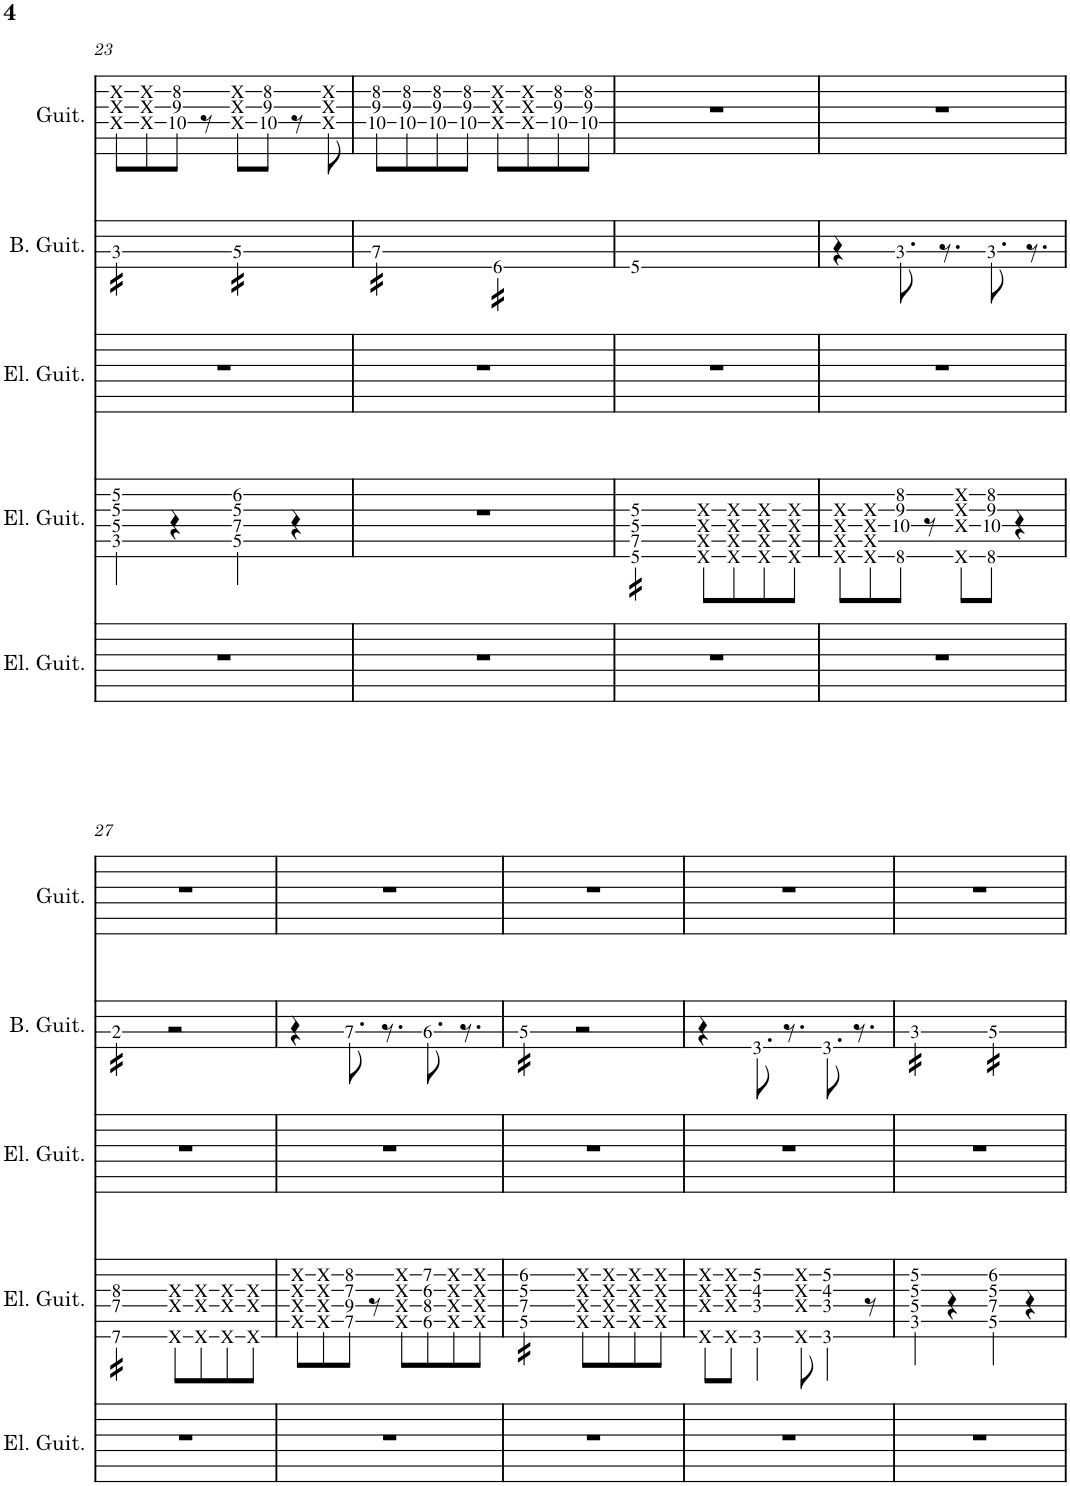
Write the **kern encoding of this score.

**kern	**kern	**kern	**kern	**kern
*part5	*part4	*part3	*part2	*part1
*staff5	*staff4	*staff3	*staff2	*staff1
*I"Electric Guitar	*I"Electric Guitar	*I"Electric Guitar	*I"Bass Guitar	*I"Guitar
*I'El. Guit.	*I'El. Guit.	*I'El. Guit.	*I'B. Guit.	*I'Guit.
!!LO:PB:g=z
*clefG2	*clefG2	*clefG2	*clefF4	*clefG2
*Trd7c12	*Trd7c12	*Trd7c12	*Trd7c12	*Trd7c12
*k[]	*k[]	*k[]	*k[]	*k[]
*M4/4	*M4/4	*M4/4	*M4/4	*M4/4
=23	=23	=23	=23	=23
1r	4c\ 4g\ 4cc\ 4ee\	1r	2C\	8cc\ 8ee\ 8gg\L
.	.	.	.	8cc\ 8ee\ 8gg\
.	4r	.	.	8cc\ 8ee\ 8gg\J
.	.	.	.	8r
.	4d\ 4a\ 4cc\ 4ff\	.	2D\	8cc\ 8ee\ 8gg\L
.	.	.	.	8cc\ 8ee\ 8gg\J
.	4r	.	.	8r
.	.	.	.	8cc\ 8ee\ 8gg\
=24	=24	=24	=24	=24
1r	1r	1r	2E\	8cc\ 8ee\ 8gg\L
.	.	.	.	8cc\ 8ee\ 8gg\
.	.	.	.	8cc\ 8ee\ 8gg\
.	.	.	.	8cc\ 8ee\ 8gg\J
.	.	.	2BB-X\	8cc\ 8ee\ 8gg\L
.	.	.	.	8cc\ 8ee\ 8gg\
.	.	.	.	8cc\ 8ee\ 8gg\
.	.	.	.	8cc\ 8ee\ 8gg\J
=25	=25	=25	=25	=25
1r	2A\ 2e\ 2g\ 2cc\	1r	1AA	1r
.	8A\ 8e\ 8g\ 8cc\L	.	.	.
.	8A\ 8e\ 8g\ 8cc\	.	.	.
.	8A\ 8e\ 8g\ 8cc\	.	.	.
.	8A\ 8e\ 8g\ 8cc\J	.	.	.
=26	=26	=26	=26	=26
1r	8A\ 8e\ 8a\ 8cc\L	1r	4r	1r
.	8A\ 8e\ 8a\ 8cc\	.	.	.
.	8c\ 8cc\ 8ee\ 8gg\J	.	8.C\	.
.	8r	.	.	.
.	.	.	8.r	.
.	8c\ 8cc\ 8ee\ 8gg\L	.	.	.
.	8c\ 8cc\ 8ee\ 8gg\J	.	8.C\	.
.	4r	.	.	.
.	.	.	8.r	.
!!LO:LB:g=z
=27	=27	=27	=27	=27
1r	2B\ 2a\ 2ee-X\	1r	2BB\	1r
.	8B\ 8a\ 8ee-\L	.	2r	.
.	8B\ 8a\ 8ee-\	.	.	.
.	8B\ 8a\ 8ee-\	.	.	.
.	8B\ 8a\ 8ee-\J	.	.	.
=28	=28	=28	=28	=28
1r	8B\ 8f#X\ 8a\ 8ee-X\L	1r	4r	1r
.	8B\ 8f#\ 8a\ 8ee-\	.	.	.
.	8e\ 8b\ 8dd\ 8gg\J	.	8.E\	.
.	8r	.	.	.
.	.	.	8.r	.
.	8e\ 8b\ 8dd\ 8gg\L	.	.	.
.	8e-X\ 8b-X\ 8cc#X\ 8ff#X\	.	8.E-X\	.
.	8e-\ 8b-\ 8cc#\ 8ff#\	.	.	.
.	.	.	8.r	.
.	8e-\ 8b-\ 8cc#\ 8ff#\J	.	.	.
=29	=29	=29	=29	=29
1r	2d\ 2a\ 2cc\ 2ff\	1r	2D\	1r
.	8d\ 8a\ 8cc\ 8ff\L	.	2r	.
.	8d\ 8a\ 8cc\ 8ff\	.	.	.
.	8d\ 8a\ 8cc\ 8ff\	.	.	.
.	8d\ 8a\ 8cc\ 8ff\J	.	.	.
=30	=30	=30	=30	=30
1r	8G\ 8g\ 8b\ 8ee\L	1r	4r	1r
.	8G\ 8g\ 8b\ 8ee\J	.	.	.
.	4G\ 4f\ 4b\ 4ee\	.	8.GG\	.
.	.	.	8.r	.
.	8G\ 8g\ 8b\ 8ee\	.	.	.
.	4G\ 4f\ 4b\ 4ee\	.	8.GG\	.
.	.	.	8.r	.
.	8r	.	.	.
=31	=31	=31	=31	=31
1r	4c\ 4g\ 4cc\ 4ee\	1r	2C\	1r
.	4r	.	.	.
.	4d\ 4a\ 4cc\ 4ff\	.	2D\	.
.	4r	.	.	.
=	=	=	=	=
*-	*-	*-	*-	*-
